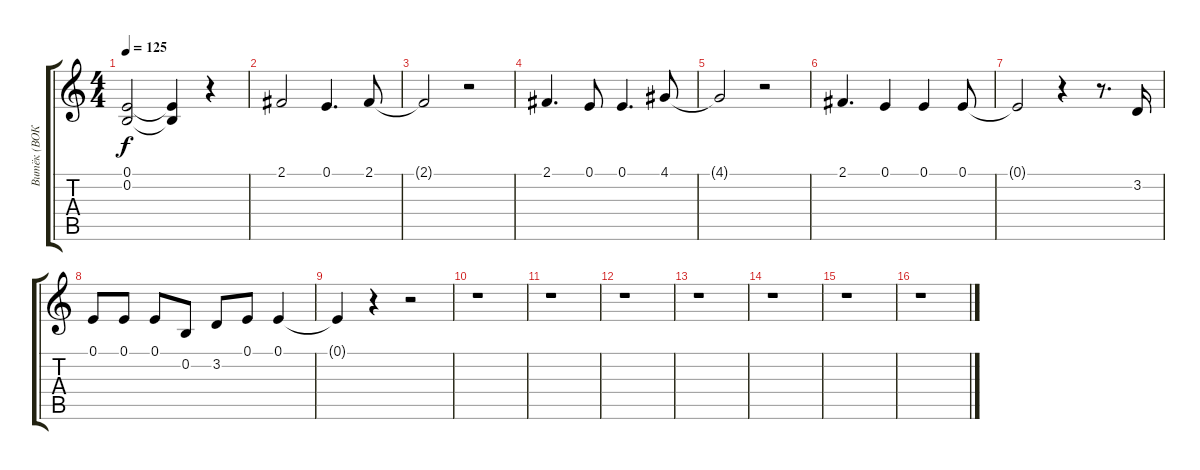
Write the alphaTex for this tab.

\track ("Витёк (ВОКАЛ)" "Витёк (ВОК") {instrument oboe}
\staff {score tabs}
\tuning (E4 B3 G3 D3 A2 E2) {hide}
\ts (4 4)
\tempo 125
\clef g2
\ks c
(0.1{t} 0.2{t}).2{dy f} (0.1{t} 0.2{t}).4 r.4 |
2.1.2 0.1.4{d} 2.1.8 |
2.1{t}.2 r.2 |
2.1.4{d} 0.1.8 0.1.4{d} 4.1.8 |
4.1{t}.2 r.2 |
2.1.4{d} 0.1.4 0.1.4 0.1.8 |
0.1{t}.2 r.4 r.8{d} 3.2.16 |
0.1.8 0.1.8 0.1.8 0.2.8 3.2.8 0.1.8 0.1.4 |
0.1{t}.4 r.4 r.2 |
r.1 |
r.1 |
r.1 |
r.1 |
r.1 |
r.1 |
r.1
